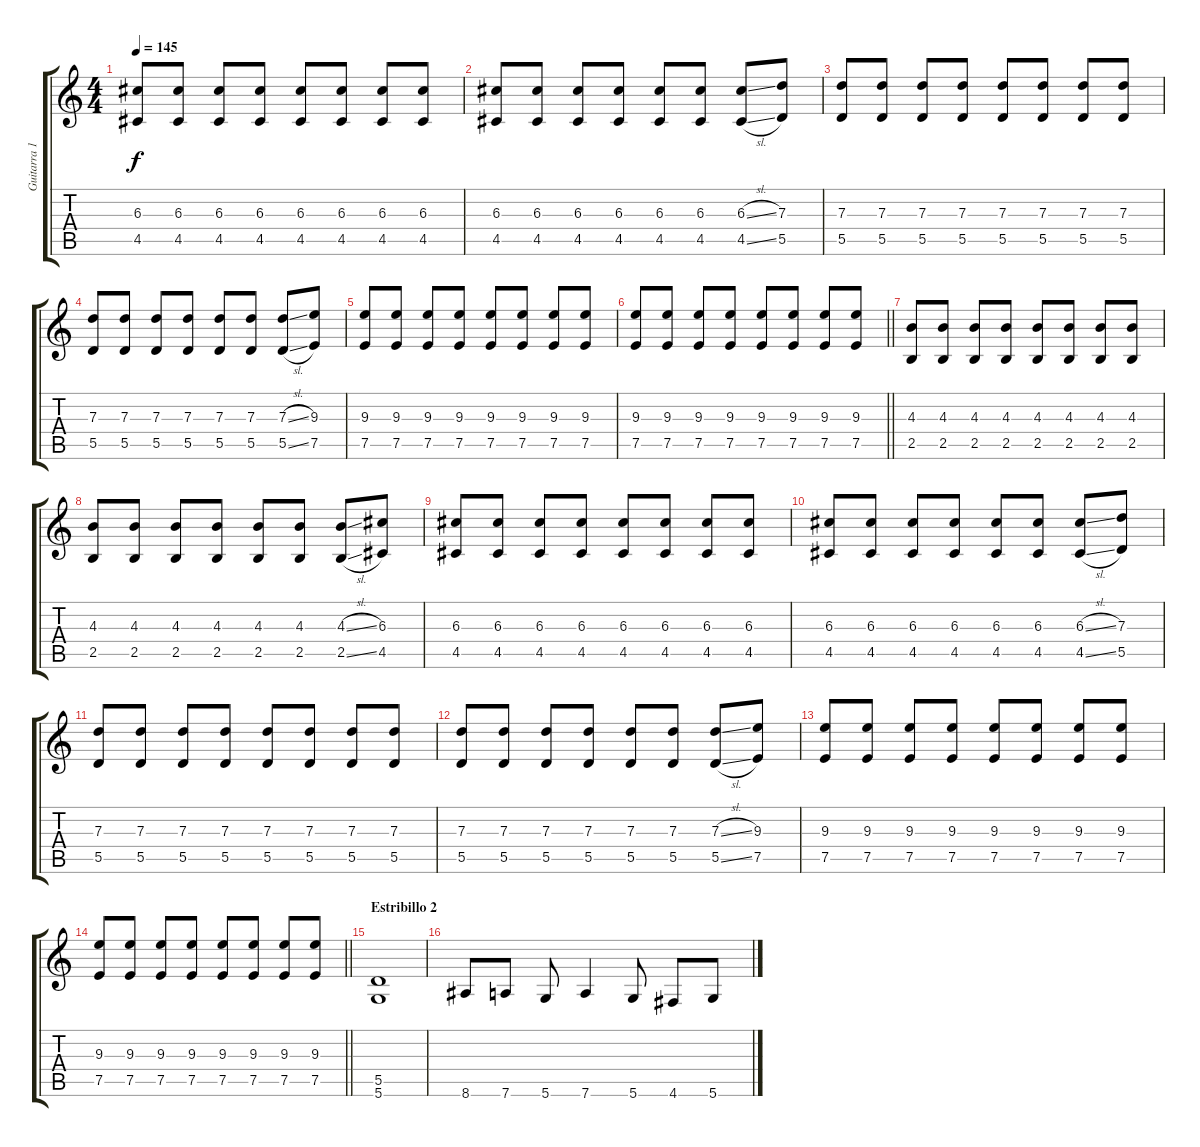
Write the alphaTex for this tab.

\track ("Guitarra 1" "Guitarra 1") {instrument distortionguitar}
\staff {score tabs}
\tuning (E4 B3 G3 D3 A2 D2) {hide}
\ts (4 4)
\tempo 145
\clef g2
\ks c
(6.3 4.5).8{dy f} (6.3 4.5).8 (6.3 4.5).8 (6.3 4.5).8 (6.3 4.5).8 (6.3 4.5).8 (6.3 4.5).8 (6.3 4.5).8 |
(6.3 4.5).8 (6.3 4.5).8 (6.3 4.5).8 (6.3 4.5).8 (6.3 4.5).8 (6.3 4.5).8 (6.3{sl} 4.5{sl}).8 (7.3 5.5).8 |
(7.3 5.5).8 (7.3 5.5).8 (7.3 5.5).8 (7.3 5.5).8 (7.3 5.5).8 (7.3 5.5).8 (7.3 5.5).8 (7.3 5.5).8 |
(7.3 5.5).8 (7.3 5.5).8 (7.3 5.5).8 (7.3 5.5).8 (7.3 5.5).8 (7.3 5.5).8 (7.3{sl} 5.5{sl}).8 (9.3 7.5).8 |
(9.3 7.5).8 (9.3 7.5).8 (9.3 7.5).8 (9.3 7.5).8 (9.3 7.5).8 (9.3 7.5).8 (9.3 7.5).8 (9.3 7.5).8 |
\barLineRight lightlight
(9.3 7.5).8 (9.3 7.5).8 (9.3 7.5).8 (9.3 7.5).8 (9.3 7.5).8 (9.3 7.5).8 (9.3 7.5).8 (9.3 7.5).8 |
(4.3 2.5).8 (4.3 2.5).8 (4.3 2.5).8 (4.3 2.5).8 (4.3 2.5).8 (4.3 2.5).8 (4.3 2.5).8 (4.3 2.5).8 |
(4.3 2.5).8 (4.3 2.5).8 (4.3 2.5).8 (4.3 2.5).8 (4.3 2.5).8 (4.3 2.5).8 (4.3{sl} 2.5{sl}).8 (6.3 4.5).8 |
(6.3 4.5).8 (6.3 4.5).8 (6.3 4.5).8 (6.3 4.5).8 (6.3 4.5).8 (6.3 4.5).8 (6.3 4.5).8 (6.3 4.5).8 |
(6.3 4.5).8 (6.3 4.5).8 (6.3 4.5).8 (6.3 4.5).8 (6.3 4.5).8 (6.3 4.5).8 (6.3{sl} 4.5{sl}).8 (7.3 5.5).8 |
(7.3 5.5).8 (7.3 5.5).8 (7.3 5.5).8 (7.3 5.5).8 (7.3 5.5).8 (7.3 5.5).8 (7.3 5.5).8 (7.3 5.5).8 |
(7.3 5.5).8 (7.3 5.5).8 (7.3 5.5).8 (7.3 5.5).8 (7.3 5.5).8 (7.3 5.5).8 (7.3{sl} 5.5{sl}).8 (9.3 7.5).8 |
(9.3 7.5).8 (9.3 7.5).8 (9.3 7.5).8 (9.3 7.5).8 (9.3 7.5).8 (9.3 7.5).8 (9.3 7.5).8 (9.3 7.5).8 |
\barLineRight lightlight
(9.3 7.5).8 (9.3 7.5).8 (9.3 7.5).8 (9.3 7.5).8 (9.3 7.5).8 (9.3 7.5).8 (9.3 7.5).8 (9.3 7.5).8 |
\section ("" "Estribillo 2")
(5.5 5.6).1{volume 13} |
8.6.8 7.6.8 5.6.8 7.6.4 5.6.8 4.6.8 5.6.8
